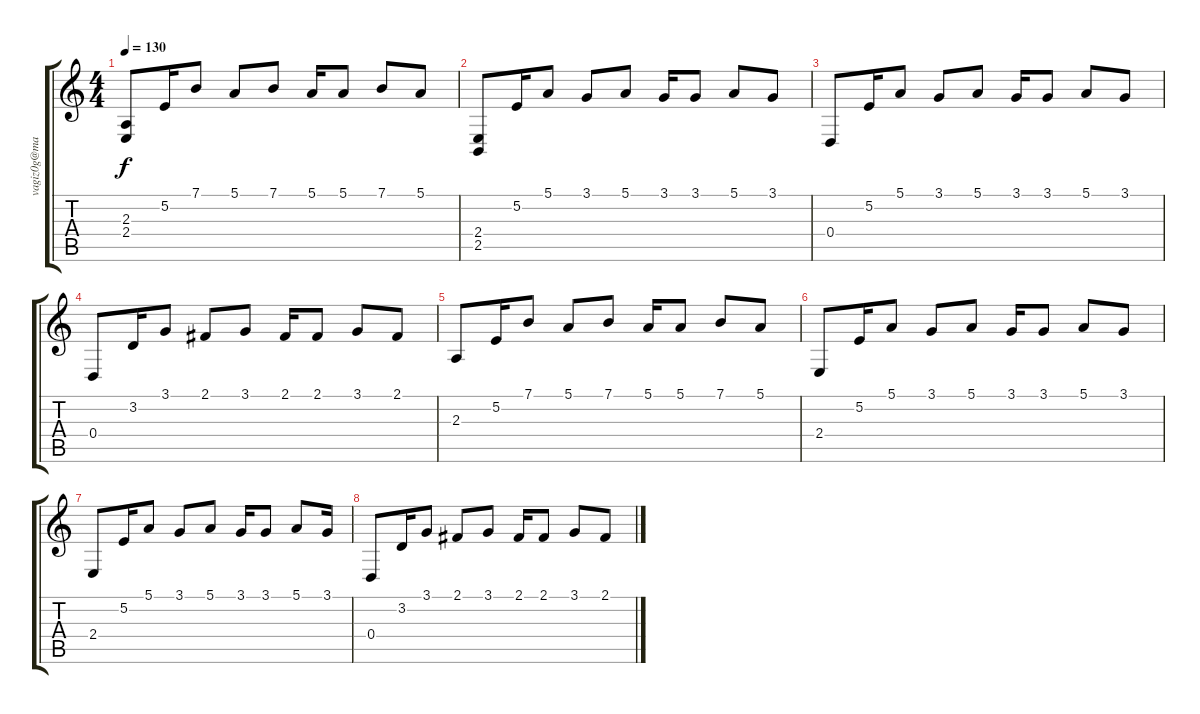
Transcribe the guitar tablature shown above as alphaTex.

\track ("" "vagiz0g@ma") {instrument rockorgan}
\staff {score tabs}
\tuning (E4 B3 G3 D3 A2 E2) {hide}
\ts (4 4)
\tempo 130
\clef g2
\ks c
(2.3 2.4).8{dy f} 5.2.16 7.1.8 5.1.8 7.1.8 5.1.16 5.1.8 7.1.8 5.1.8 |
(2.4 2.5).8 5.2.16 5.1.8 3.1.8 5.1.8 3.1.16 3.1.8 5.1.8 3.1.8 |
0.4.8 5.2.16 5.1.8 3.1.8 5.1.8 3.1.16 3.1.8 5.1.8 3.1.8 |
0.4.8 3.2.16 3.1.8 2.1.8 3.1.8 2.1.16 2.1.8 3.1.8 2.1.8 |
2.3.8 5.2.16 7.1.8 5.1.8 7.1.8 5.1.16 5.1.8 7.1.8 5.1.8 |
2.4.8 5.2.16 5.1.8 3.1.8 5.1.8 3.1.16 3.1.8 5.1.8 3.1.8 |
2.4.8 5.2.16 5.1.8 3.1.8 5.1.8 3.1.16 3.1.8 5.1.8 3.1.16 |
0.4.8 3.2.16 3.1.8 2.1.8 3.1.8 2.1.16 2.1.8 3.1.8 2.1.8
